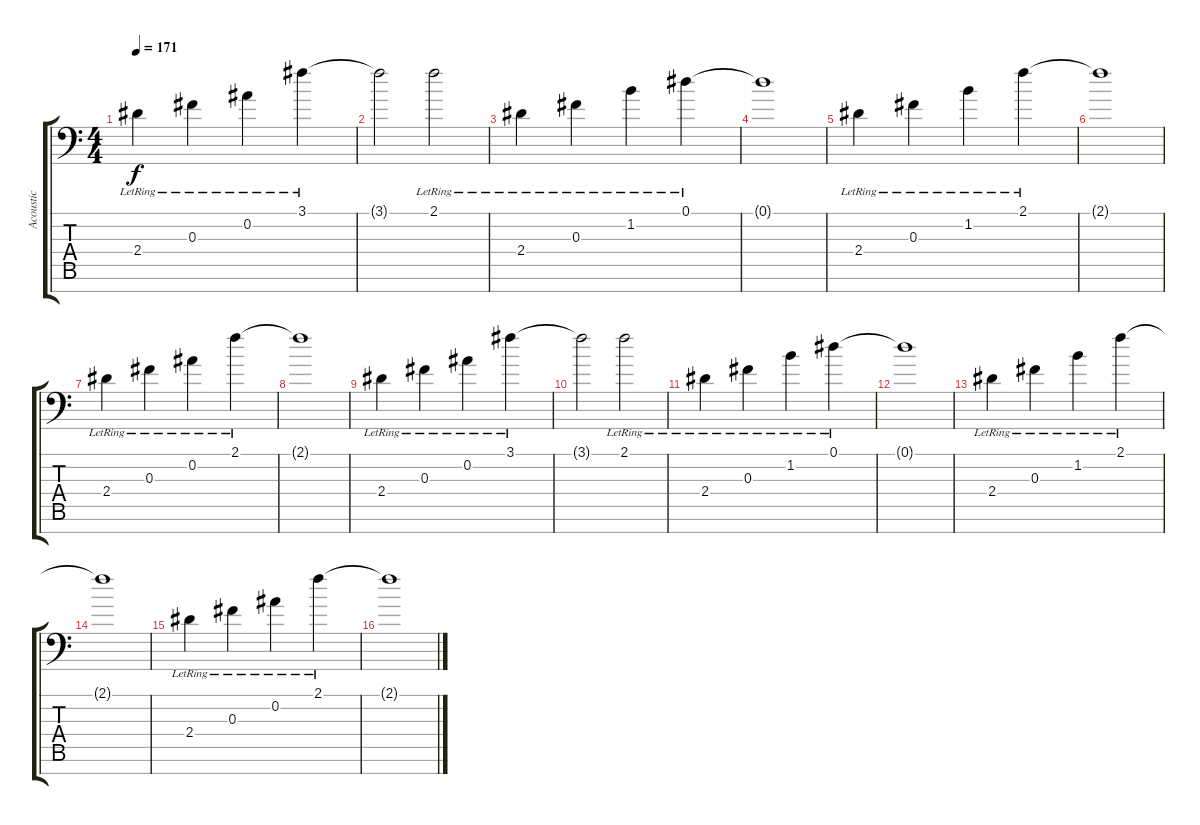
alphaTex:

\track ("Acoustic" "Acoustic") {instrument electricguitarjazz}
\staff {score tabs}
\tuning (Eb4 Bb3 Gb3 Db3 Ab2 Eb2 Bb1) {hide}
\ts (4 4)
\tempo 171
\clef f4
\ks c
2.4{lr}.4{dy f} 0.3{lr}.4 0.2{lr}.4 3.1{lr}.4 |
3.1{t}.2 2.1{lr}.2 |
2.4{lr}.4{volume 9} 0.3{lr}.4 1.2{lr}.4 0.1{lr}.4 |
0.1{t}.1 |
2.4{lr}.4 0.3{lr}.4 1.2{lr}.4 2.1{lr}.4 |
2.1{t}.1 |
2.4{lr}.4{volume 6} 0.3{lr}.4 0.2{lr}.4 2.1{lr}.4 |
2.1{t}.1 |
2.4{lr}.4 0.3{lr}.4 0.2{lr}.4 3.1{lr}.4 |
3.1{t}.2 2.1{lr}.2 |
2.4{lr}.4{volume 3} 0.3{lr}.4 1.2{lr}.4 0.1{lr}.4 |
0.1{t}.1 |
2.4{lr}.4 0.3{lr}.4 1.2{lr}.4 2.1{lr}.4 |
2.1{t}.1 |
2.4{lr}.4{volume 0} 0.3{lr}.4 0.2{lr}.4 2.1{lr}.4 |
2.1{t}.1
